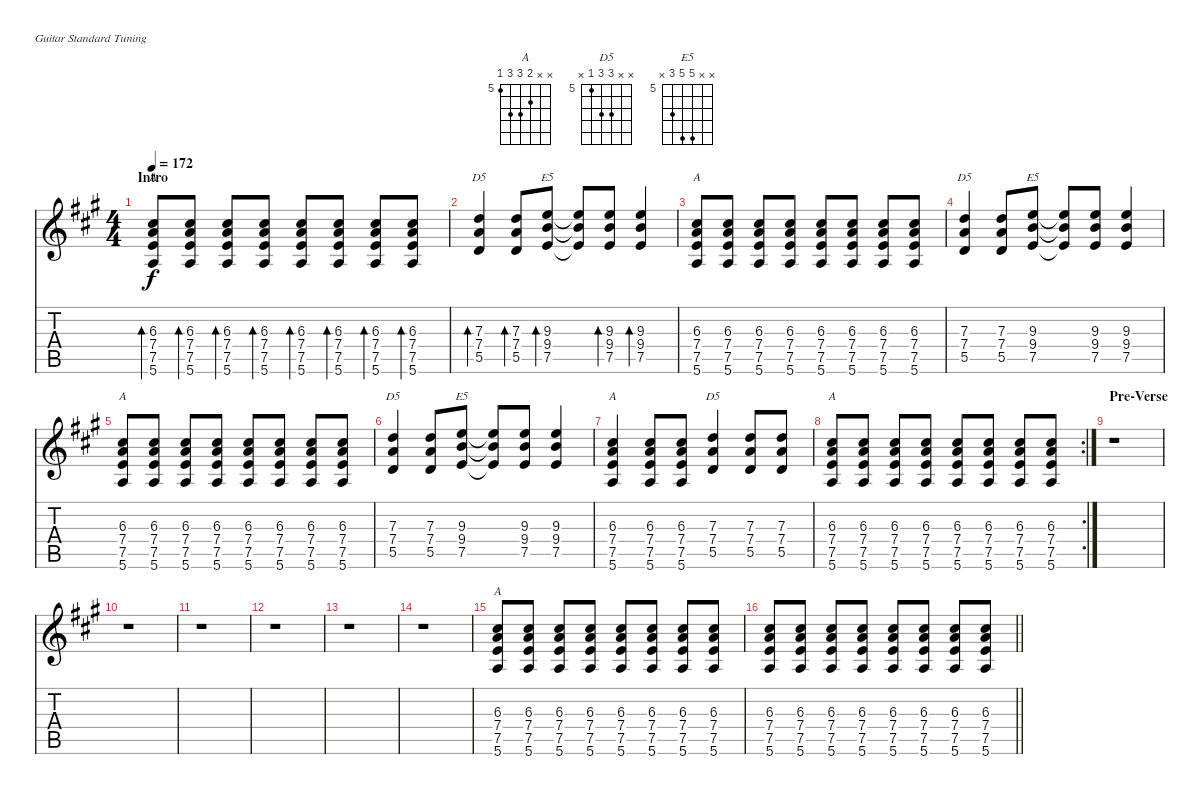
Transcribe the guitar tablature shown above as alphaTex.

\bracketExtendMode nobrackets
\singleTrackTrackNamePolicy hidden
\multiTrackTrackNamePolicy hidden
\firstSystemTrackNameOrientation horizontal
\otherSystemsTrackNameOrientation horizontal
\track ("Guitar" "E-Gt") {instrument distortionguitar}
\staff {score tabs}
\tuning (E4 B3 G3 D3 A2 E2)
\chord ("A" x x 6 7 7 5) {firstfret 5}
\chord ("D5" x x 7 7 5 x) {firstfret 5}
\chord ("E5" x x 9 9 7 x) {firstfret 5}
\ts (4 4)
\beaming (8 2 2 2 2)
\section ("" "Intro")
\tempo 172
\clef g2
\ks a
(7.4 7.5 5.6 6.3).8{bd 37 ch "A" dy f instrument distortionguitar} (7.4 7.5 5.6 6.3).8{bd 37} (7.4 7.5 5.6 6.3).8{bd 37} (7.4 7.5 5.6 6.3).8{bd 37} (7.4 7.5 5.6 6.3).8{bd 37} (7.4 7.5 5.6 6.3).8{bd 37} (7.4 7.5 5.6 6.3).8{bd 37} (7.4 7.5 5.6 6.3).8{bd 37} |
(7.3 7.4 5.5).4{bd 36 ch "D5"} (7.3 7.4 5.5).8{bd 35} (9.3 9.4 7.5).8{bd 34 ch "E5"} (9.3{t} 9.4{t} 7.5{t}).8 (9.3 9.4 7.5).8{bd 33} (9.3 9.4 7.5).4{bd 33} |
(7.4 7.5 5.6 6.3).8{ch "A"} (7.4 7.5 5.6 6.3).8 (7.4 7.5 5.6 6.3).8 (7.4 7.5 5.6 6.3).8 (7.4 7.5 5.6 6.3).8 (7.4 7.5 5.6 6.3).8 (7.4 7.5 5.6 6.3).8 (7.4 7.5 5.6 6.3).8 |
(7.3 7.4 5.5).4{ch "D5"} (7.3 7.4 5.5).8 (9.3 9.4 7.5).8{ch "E5"} (9.3{t} 9.4{t} 7.5{t}).8 (9.3 9.4 7.5).8 (9.3 9.4 7.5).4 |
(7.4 7.5 5.6 6.3).8{ch "A"} (7.4 7.5 5.6 6.3).8 (7.4 7.5 5.6 6.3).8 (7.4 7.5 5.6 6.3).8 (7.4 7.5 5.6 6.3).8 (7.4 7.5 5.6 6.3).8 (7.4 7.5 5.6 6.3).8 (7.4 7.5 5.6 6.3).8 |
(7.3 7.4 5.5).4{ch "D5"} (7.3 7.4 5.5).8 (9.3 9.4 7.5).8{ch "E5"} (9.3{t} 9.4{t} 7.5{t}).8 (9.3 9.4 7.5).8 (9.3 9.4 7.5).4 |
(7.4 7.5 5.6 6.3).4{ch "A"} (7.4 7.5 5.6 6.3).8 (7.4 7.5 5.6 6.3).8 (7.3 7.4 5.5).4{ch "D5"} (7.3 7.4 5.5).8 (7.3 7.4 5.5).8 |
\rc 2
(7.4 7.5 5.6 6.3).8{ch "A"} (7.4 7.5 5.6 6.3).8 (7.4 7.5 5.6 6.3).8 (7.4 7.5 5.6 6.3).8 (7.4 7.5 5.6 6.3).8 (7.4 7.5 5.6 6.3).8 (7.4 7.5 5.6 6.3).8 (7.4 7.5 5.6 6.3).8 |
\section ("" "Pre-Verse")
r.1 |
r.1 |
r.1 |
r.1 |
r.1 |
r.1 |
(7.4 7.5 5.6 6.3).8{ch "A"} (7.4 7.5 5.6 6.3).8 (7.4 7.5 5.6 6.3).8 (7.4 7.5 5.6 6.3).8 (7.4 7.5 5.6 6.3).8 (7.4 7.5 5.6 6.3).8 (7.4 7.5 5.6 6.3).8 (7.4 7.5 5.6 6.3).8 |
\barLineRight lightlight
(7.4 7.5 5.6 6.3).8 (7.4 7.5 5.6 6.3).8 (7.4 7.5 5.6 6.3).8 (7.4 7.5 5.6 6.3).8 (7.4 7.5 5.6 6.3).8 (7.4 7.5 5.6 6.3).8 (7.4 7.5 5.6 6.3).8 (7.4 7.5 5.6 6.3).8
